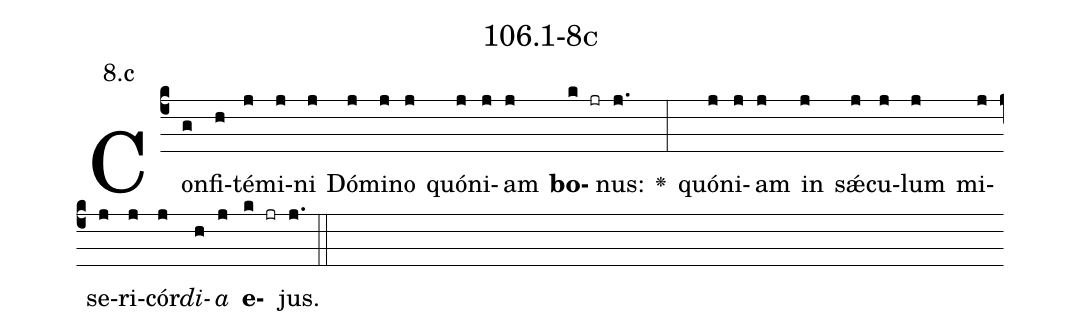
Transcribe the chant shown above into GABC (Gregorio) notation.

name: 106.1-8c;
annotation: 8.c;
%%
(c4)Con(g)fi(h)té(j)mi(j)ni(j) Dó(j)mi(j)no(j) quón(j)i(j)am(j) <b>bo</b>(k jr)nus:(j.) <v>\greheightstar</v>(:) quón(j)i(j)am(j) in(j) sǽ(j)cu(j)lum(j) mi(j)se(j)ri(j)cór(j)<i>di</i>(h)<i>a</i>(j) <b>e</b>(k jr)jus.(j.) (::)


%E(j) u(j) o(h) u(j) a(k) e.(j.) (::)
